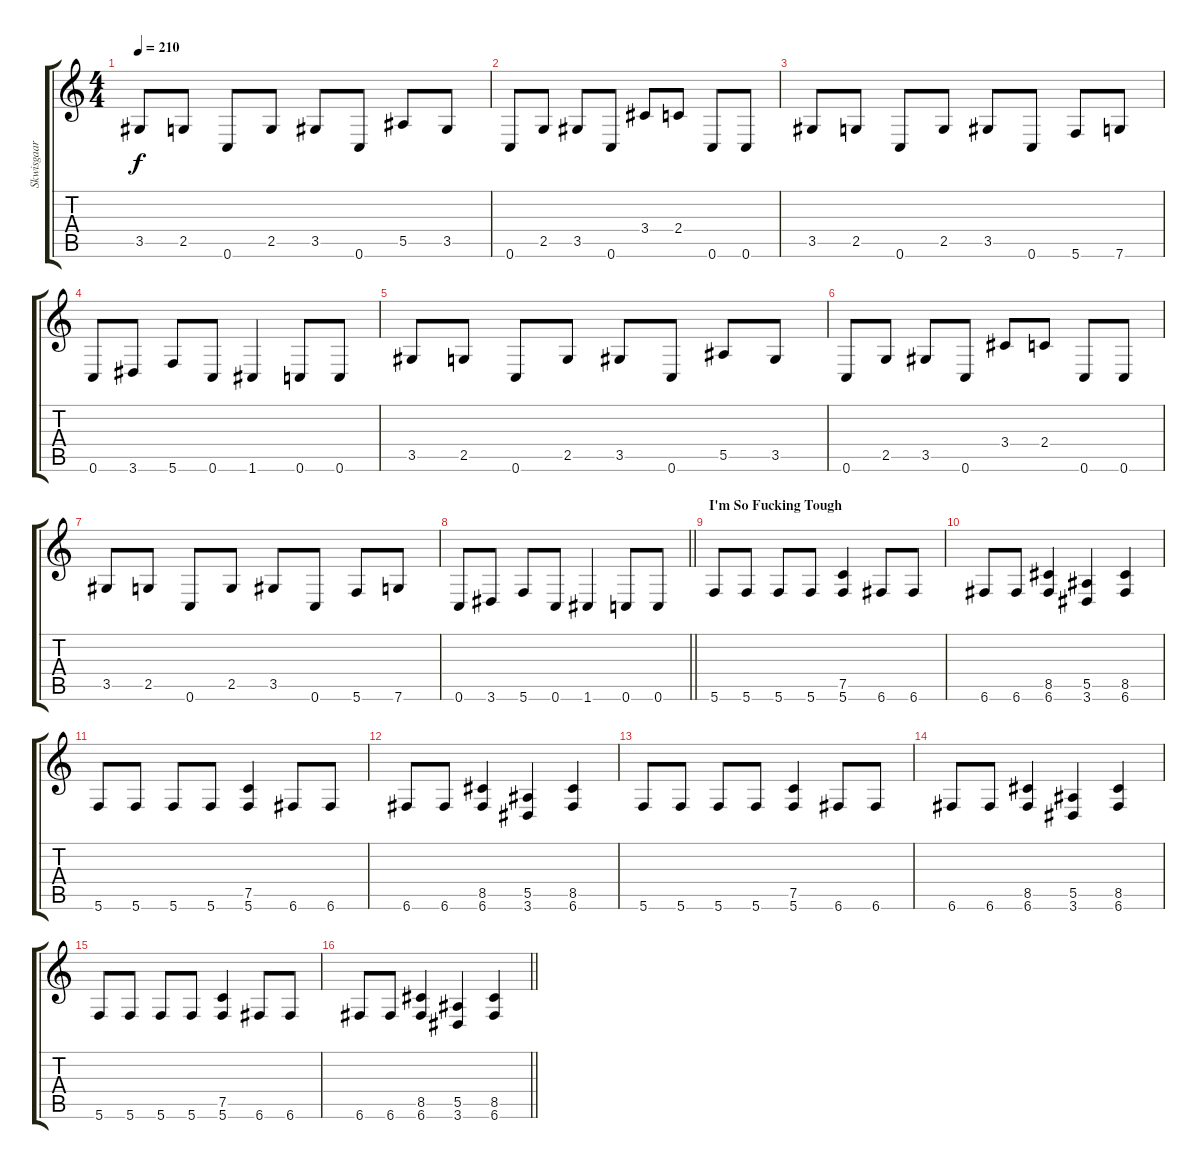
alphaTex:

\track ("Skwisgaar Skiwgelf (Lead Guitar)" "Skwisgaar ") {instrument distortionguitar}
\staff {score tabs}
\tuning (C4 G3 Eb3 Bb2 F2 C2) {hide}
\ts (4 4)
\tempo 210
\clef g2
\ks c
3.5.8{dy f} 2.5.8 0.6.8 2.5.8 3.5.8 0.6.8 5.5.8 3.5.8 |
0.6.8 2.5.8 3.5.8 0.6.8 3.4.8 2.4.8 0.6.8 0.6.8 |
3.5.8 2.5.8 0.6.8 2.5.8 3.5.8 0.6.8 5.6.8 7.6.8 |
0.6.8 3.6.8 5.6.8 0.6.8 1.6.4 0.6.8 0.6.8 |
3.5.8 2.5.8 0.6.8 2.5.8 3.5.8 0.6.8 5.5.8 3.5.8 |
0.6.8 2.5.8 3.5.8 0.6.8 3.4.8 2.4.8 0.6.8 0.6.8 |
3.5.8 2.5.8 0.6.8 2.5.8 3.5.8 0.6.8 5.6.8 7.6.8 |
\barLineRight lightlight
0.6.8 3.6.8 5.6.8 0.6.8 1.6.4 0.6.8 0.6.8 |
\section ("" "I'm So Fucking Tough")
5.6.8 5.6.8 5.6.8 5.6.8 (7.5 5.6).4 6.6.8 6.6.8 |
6.6.8 6.6.8 (8.5 6.6).4 (5.5 3.6).4 (8.5 6.6).4 |
5.6.8 5.6.8 5.6.8 5.6.8 (7.5 5.6).4 6.6.8 6.6.8 |
6.6.8 6.6.8 (8.5 6.6).4 (5.5 3.6).4 (8.5 6.6).4 |
5.6.8 5.6.8 5.6.8 5.6.8 (7.5 5.6).4 6.6.8 6.6.8 |
6.6.8 6.6.8 (8.5 6.6).4 (5.5 3.6).4 (8.5 6.6).4 |
5.6.8 5.6.8 5.6.8 5.6.8 (7.5 5.6).4 6.6.8 6.6.8 |
\barLineRight lightlight
6.6.8 6.6.8 (8.5 6.6).4 (5.5 3.6).4 (8.5 6.6).4
